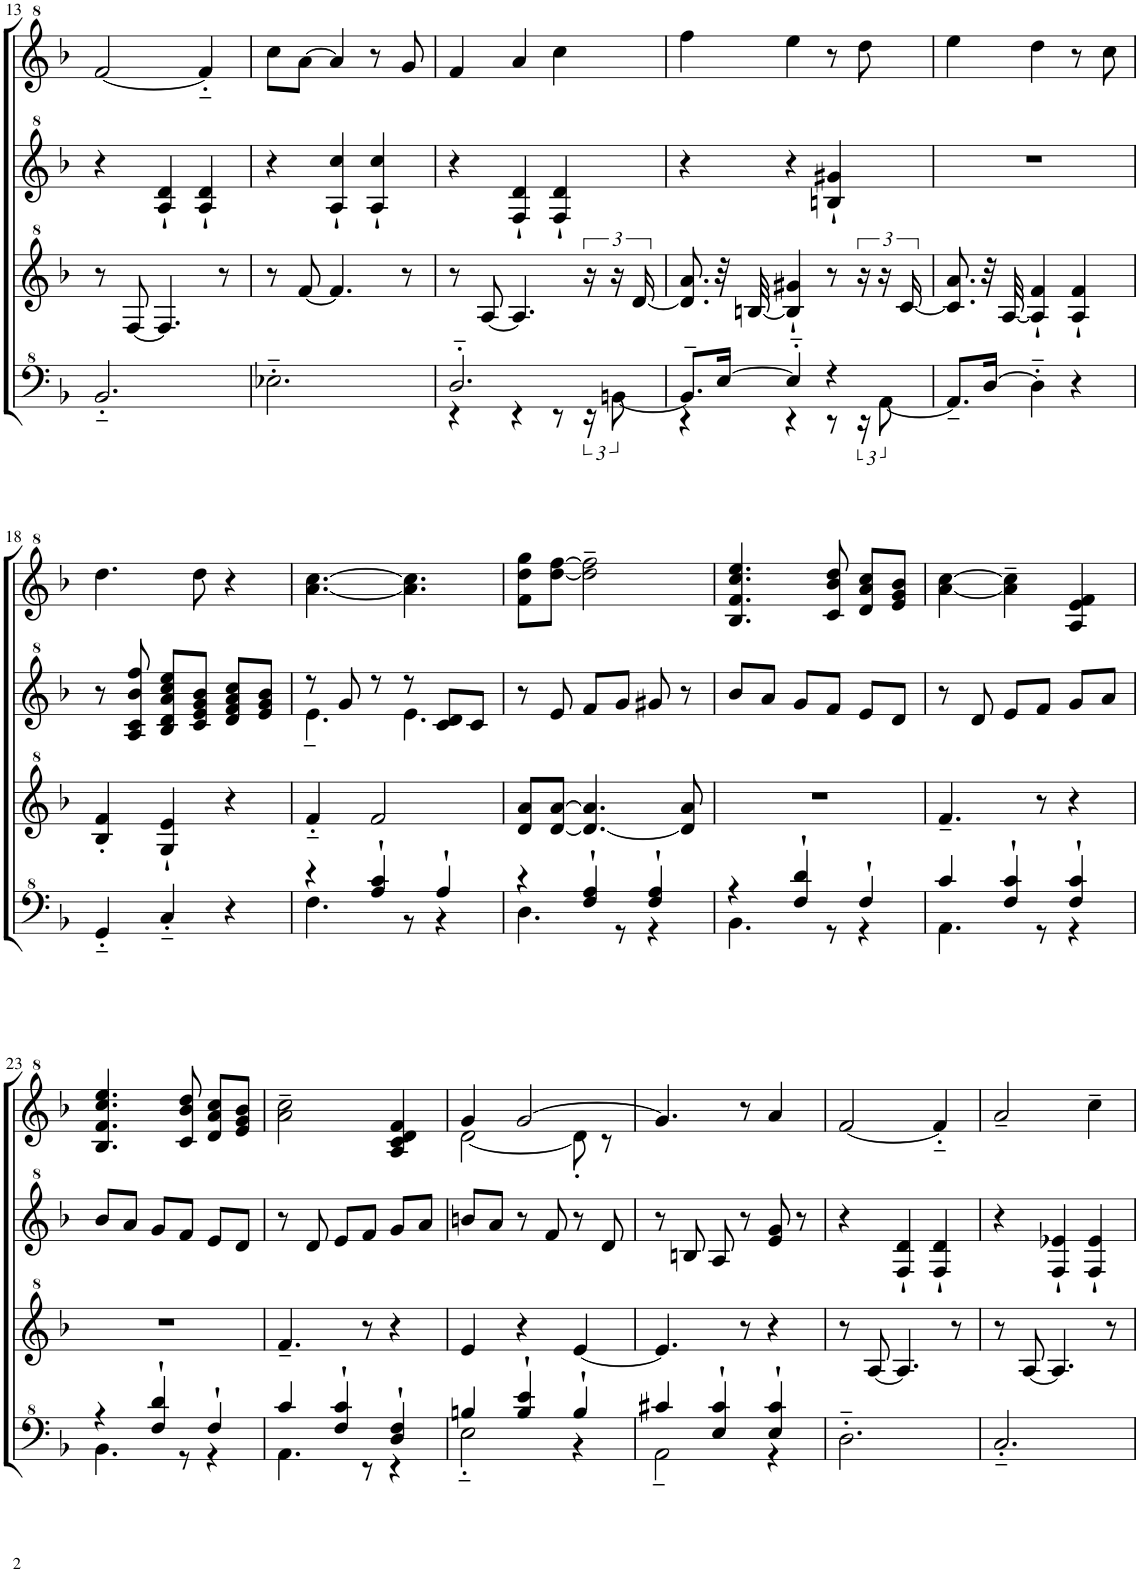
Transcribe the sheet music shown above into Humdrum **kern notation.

**kern	**kern	**kern	**kern
*part1	*part1	*part1	*part1
*staff4	*staff3	*staff2	*staff1
*I"Model III	*	*	*
!!LO:PB:g=z
*clefF^4	*clefG^2	*clefG^2	*clefG^2
*k[b-]	*k[b-]	*k[b-]	*k[b-]
*M3/4	*M3/4	*M3/4	*M3/4
=13	=13	=13	=13
2.B-'~/	8r	4r	[2ff/
.	[8f/	.	.
.	4.f/]	4a/` 4dd/`	.
.	.	4a/` 4dd/`	4ff'~/]
.	8r	.	.
=14	=14	=14	=14
2.e-X'~\	8r	4r	8ccc\L
.	[8ff/	.	[8aa\J
.	4.ff/]	4a/` 4ccc/`	4aa/]
.	.	4a/` 4ccc/`	8r
.	8r	.	8gg/
=15	=15	=15	=15
*^	*	*	*
2.d'~/	4r	8r	4r	4ff/
.	.	[8a/	.	.
.	4r	4.a/]	4f/` 4dd/`	4aa/
.	8r	.	4f/` 4dd/`	4ccc\
.	24r	24r	.	.
.	[12Bn\	24r	.	.
.	.	[24dd/	.	.
=16	=16	=16	=16	=16
8.B~/L]	4r	8.dd/] 8.aa/	4r	4fff\
[16e/Jk	.	32r	.	.
.	.	[32bn/	.	.
4e'~/]	4r	4b/]` 4gg#X/`	4r	4eee\
4r	8r	8r	4bn/` 4gg#X/`	8r
.	24r	24r	.	8ddd\
.	[12A\	24r	.	.
.	.	[24cc/	.	.
*v	*v	*	*	*
=17	=17	=17	=17
8.A~/L]	8.cc/] 8.aa/	2.r	4eee\
[16d/Jk	32r	.	.
.	[32a/	.	.
4d'~\]	4a/]` 4ff/`	.	4ddd\
4r	4a/` 4ff/`	.	8r
.	.	.	8ccc\
!!LO:LB:g=z
=18	=18	=18	=18
4G'~/	4b-/' 4ff/'	8r	4.ddd\
.	.	8a/ 8cc/ 8bb-/ 8fff/	.
4c'~/	4g/` 4ee/`	8b-/ 8dd/ 8aa/ 8ccc/ 8eee/L	.
.	.	8cc/ 8ee/ 8gg/ 8bb-/J	8ddd\
4r	4r	8dd/ 8ff/ 8aa/ 8ccc/L	4r
.	.	8ee/ 8gg/ 8bb-/J	.
=19	=19	=19	=19
*^	*	*^	*
4r	4.f\	4ff'~/	8r	4.ee~\	[4.aa\ [4.ccc\
.	.	.	8gg/	.	.
4a/` 4cc/`	.	2ff/	8r	.	.
.	8r	.	8r	4.ee\	4.aa\] 4.ccc\]
4a`/	4r	.	8cc/ 8dd/L	.	.
.	.	.	8cc/J	.	.
*	*	*	*v	*v	*
=20	=20	=20	=20	=20
4r	4.d\	8dd/ 8aa/L	8r	8ff\ 8ddd\ 8ggg\L
.	.	[8dd/ [8aa/J	8ee/	[8ddd\ [8fff\J
4f/` 4a/`	.	4.dd/_ 4.aa/]	8ff/L	2ddd\]~ 2fff\]~
.	8r	.	8gg/J	.
4f/` 4a/`	4r	.	8gg#X/	.
.	.	8dd/] 8aa/	8r	.
=21	=21	=21	=21	=21
4r	4.B-\	2.r	8bb-/L	4.b-/ 4.ff/ 4.ccc/ 4.eee/
.	.	.	8aa/J	.
4f/` 4dd/`	.	.	8gg/L	.
.	8r	.	8ff/J	8cc/ 8bb-/ 8ddd/
4f`/	4r	.	8ee/L	8dd/ 8aa/ 8ccc/L
.	.	.	8dd/J	8ee/ 8gg/ 8bb-/J
=22	=22	=22	=22	=22
4cc/	4.A\	4.ff~/	8r	[4aa\ [4ccc\
.	.	.	8dd/	.
4f/` 4cc/`	.	.	8ee/L	4aa\]~ 4ccc\]~
.	8r	8r	8ff/J	.
4f/` 4cc/`	4r	4r	8gg/L	4a/ 4ee/ 4ff/
.	.	.	8aa/J	.
!!LO:LB:g=z
=23	=23	=23	=23	=23
4r	4.B-\	2.r	8bb-/L	4.b-/ 4.ff/ 4.ccc/ 4.eee/
.	.	.	8aa/J	.
4f/` 4dd/`	.	.	8gg/L	.
.	8r	.	8ff/J	8cc/ 8bb-/ 8ddd/
4f`/	4r	.	8ee/L	8dd/ 8aa/ 8ccc/L
.	.	.	8dd/J	8ee/ 8gg/ 8bb-/J
=24	=24	=24	=24	=24
4cc/	4.A\	4.ff~/	8r	2aa\~ 2ccc\~
.	.	.	8dd/	.
4f/` 4cc/`	.	.	8ee/L	.
.	8r	8r	8ff/J	.
4d/` 4f/`	4r	4r	8gg/L	4a/ 4cc/ 4dd/ 4ff/
.	.	.	8aa/J	.
=25	=25	=25	=25	=25
*	*	*	*	*^
4bn/	2e'~\	4ee/	8bbn/L	4gg/	[2dd\
.	.	.	8aa/J	.	.
4b/` 4ee/`	.	4r	8r	[2gg/	.
.	.	.	8ff/	.	.
4b`/	4r	[4ee/	8r	.	8dd'\]
.	.	.	8dd/	.	8r
*	*	*	*	*v	*v
=26	=26	=26	=26	=26
4cc#X/	2A~\	4.ee/]	8r	4.gg/]
.	.	.	8bn/	.
4e/` 4cc#/`	.	.	8a/	.
.	.	8r	8r	8r
4e/` 4cc#/`	4r	4r	8ee/ 8gg/	4aa/
.	.	.	8r	.
*v	*v	*	*	*
=27	=27	=27	=27
2.d'~\	8r	4r	[2ff/
.	[8a/	.	.
.	4.a/]	4f/` 4dd/`	.
.	.	4f/` 4dd/`	4ff'~/]
.	8r	.	.
=28	=28	=28	=28
2.c'~/	8r	4r	2aa~/
.	[8a/	.	.
.	4.a/]	4f/` 4ee-X/`	.
.	.	4f/` 4ee-/`	4ccc~\
.	8r	.	.
=	=	=	=
*-	*-	*-	*-
